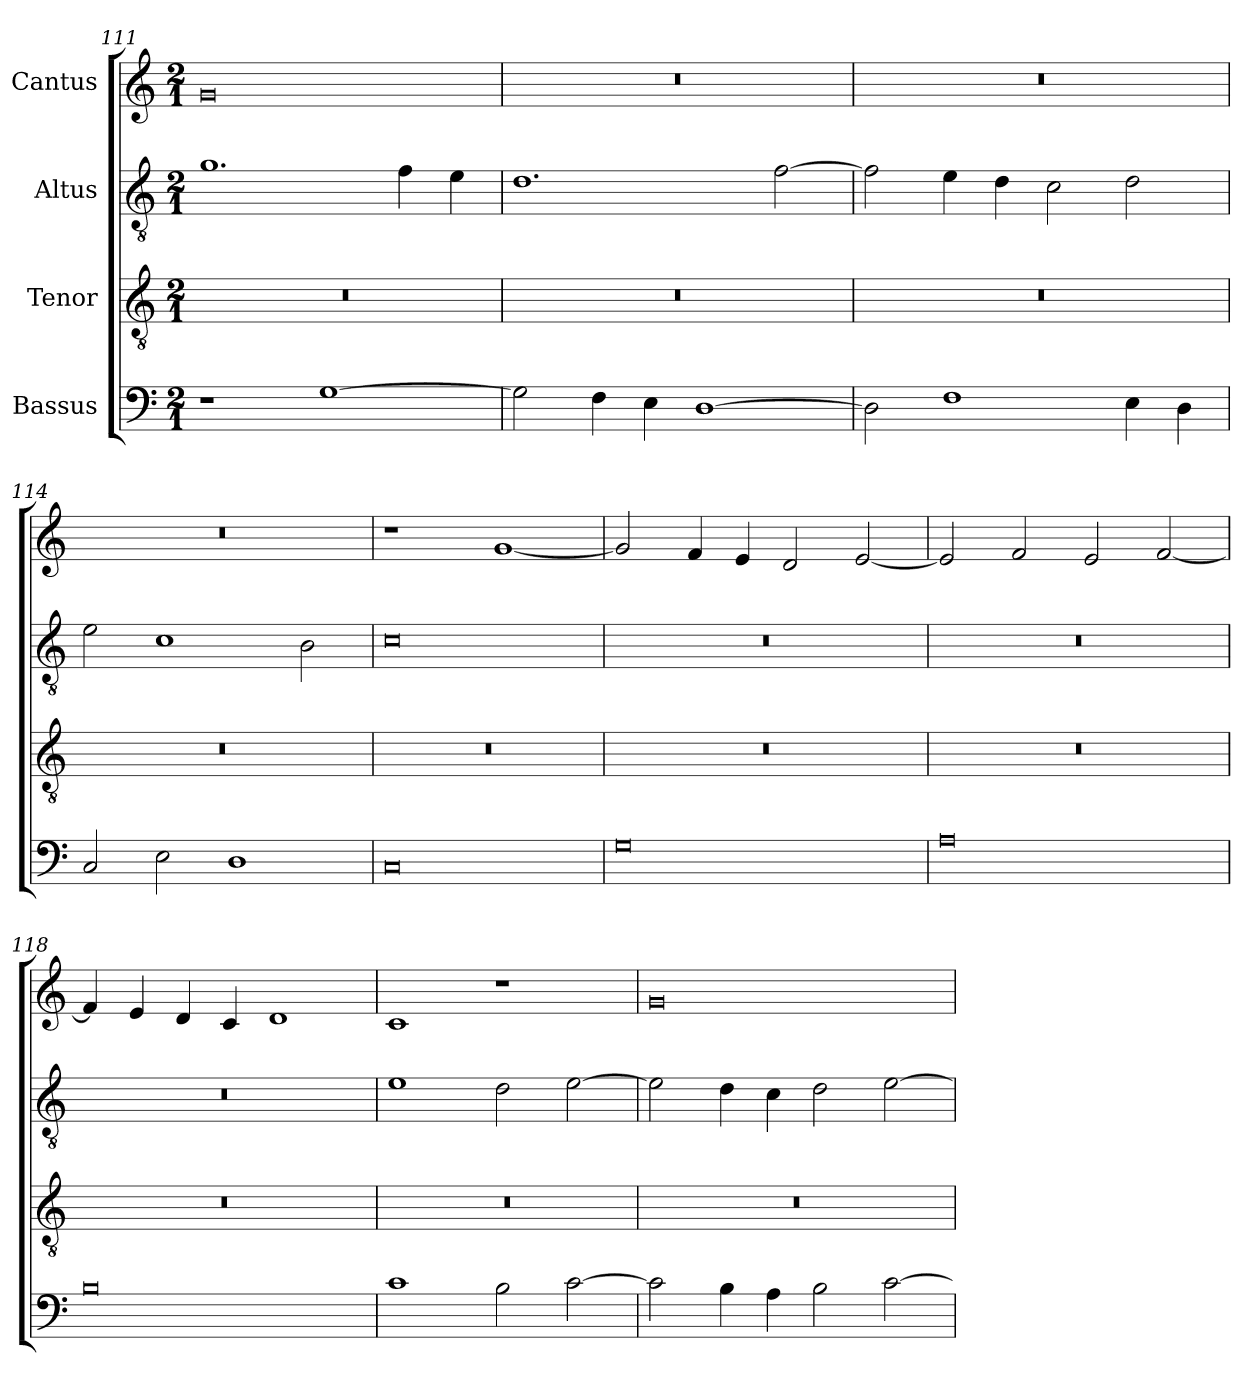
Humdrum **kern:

**kern	**kern	**kern	**kern
*part4	*part3	*part2	*part1
*staff4	*staff3	*staff2	*staff1
*I"Bassus	*I"Tenor	*I"Altus	*I"Cantus
*clefF4	*clefGv2	*clefGv2	*clefG2
*	*ITrd7c12	*ITrd7c12	*
*k[]	*k[]	*k[]	*k[]
*C:	*C:	*C:	*C:
*M2/1	*M2/1	*M2/1	*M2/1
=111	=111	=111	=111
!	!LO:N:vis=1	!	!
1r	0r	1.Gi	0gi
[>1Gi	.	.	.
.	.	4Fi\	.
.	.	4Ei\	.
!!LO:PB:g=z
=112	=112	=112	=112
!	!LO:N:vis=1	!	!LO:N:vis=1
2Gi\]	0r	1.Di	0r
4Fi\	.	.	.
4Ei\	.	.	.
[>1Di	.	.	.
.	.	[>2Fi\	.
=113	=113	=113	=113
!	!LO:N:vis=1	!	!LO:N:vis=1
2Di\]	0r	2Fi\]	0r
1Fi	.	4Ei\	.
.	.	4Di\	.
.	.	2Ci\	.
4Ei\	.	2Di\	.
4Di\	.	.	.
=114	=114	=114	=114
!	!LO:N:vis=1	!	!LO:N:vis=1
2Ci/	0r	2Ei\	0r
2Ei\	.	1Ci	.
1Di	.	.	.
.	.	2BBi\	.
=115	=115	=115	=115
!	!LO:N:vis=1	!	!
0Ci	0r	0Ci	1r
.	.	.	[<1gi
=116	=116	=116	=116
!	!LO:N:vis=1	!LO:N:vis=1	!
0Gi	0r	0r	2gi/]
.	.	.	4fi/
.	.	.	4ei/
.	.	.	2di/
.	.	.	[<2ei/
=117	=117	=117	=117
!	!LO:N:vis=1	!LO:N:vis=1	!
0Ai	0r	0r	2ei/]
.	.	.	2fi/
.	.	.	2ei/
.	.	.	[<2fi/
!!LO:LB:g=z
=118	=118	=118	=118
!	!LO:N:vis=1	!LO:N:vis=1	!
0Bi	0r	0r	4fi/]
.	.	.	4ei/
.	.	.	4di/
.	.	.	4ci/
.	.	.	1di
=119	=119	=119	=119
!	!LO:N:vis=1	!	!
1ci	0r	1Ei	1ci
2Bi\	.	2Di\	1r
[>2ci\	.	[>2Ei\	.
=120	=120	=120	=120
!	!LO:N:vis=1	!	!
2ci\]	0r	2Ei\]	0gi
4Bi\	.	4Di\	.
4Ai\	.	4Ci\	.
2Bi\	.	2Di\	.
[>2ci\	.	[>2Ei\	.
=	=	=	=
*-	*-	*-	*-
